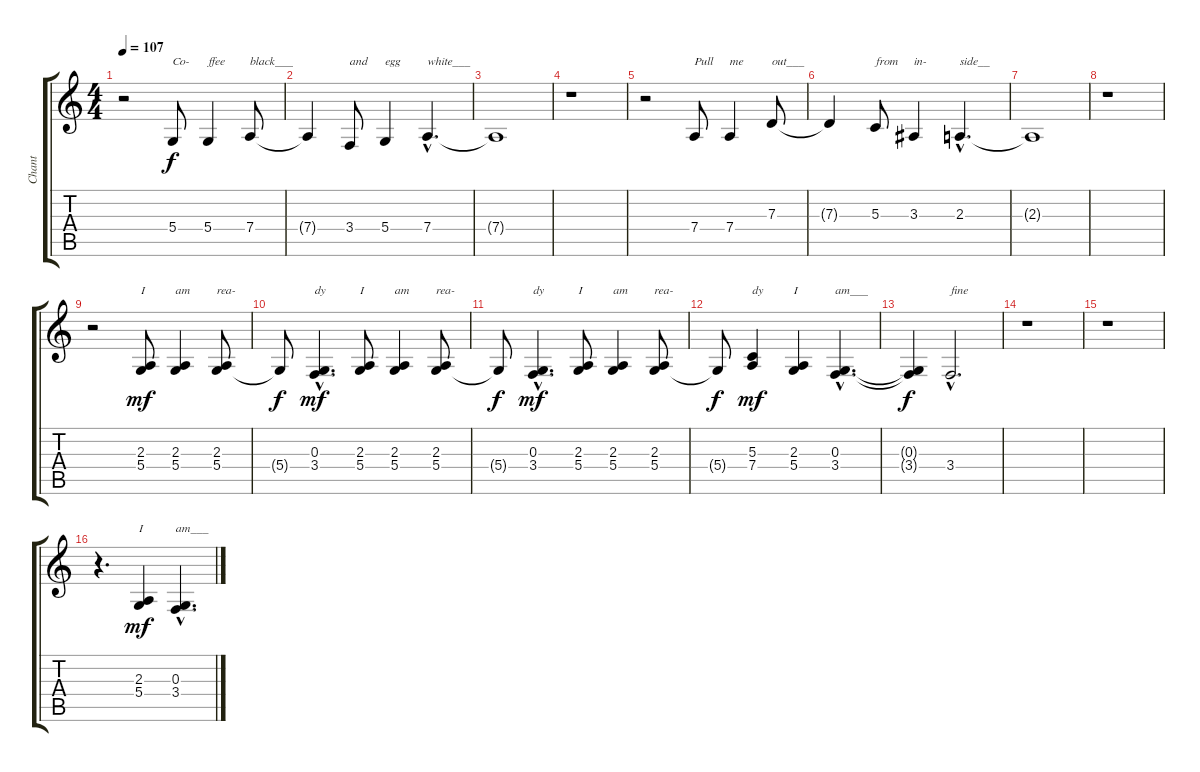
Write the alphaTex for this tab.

\track ("Chant" "Chant") {instrument sopranosax}
\staff {score tabs}
\tuning (E4 B3 G3 D3 A2 E2) {hide}
\ts (4 4)
\tempo 107
\clef g2
\ks c
r.2{dy f} 5.4.8{txt "Co-"} 5.4.4{txt "ffee"} 7.4.8{txt "black___"} |
7.4{t}.4 3.4.8{txt "and"} 5.4.4{txt "egg"} 7.4{hac}.4{d txt "white___"} |
7.4{t}.1 |
r.1 |
r.2 7.4.8{txt "Pull"} 7.4.4{txt "me"} 7.3.8{txt "out___"} |
7.3{t}.4 5.3.8{txt "from"} 3.3.4{txt "in-"} 2.3{hac}.4{d txt "side__"} |
2.3{t}.1 |
r.1 |
r.2 (2.3 5.4).8{txt "I" dy mf} (2.3 5.4).4{txt "am"} (2.3 5.4).8{txt "rea-"} |
5.4{t}.8{dy f} (0.3{hac} 3.4{hac}).4{d txt "dy" dy mf} (2.3 5.4).8{txt "I"} (2.3 5.4).4{txt "am"} (2.3 5.4).8{txt "rea-"} |
5.4{t}.8{dy f} (0.3{hac} 3.4{hac}).4{d txt "dy" dy mf} (2.3 5.4).8{txt "I"} (2.3 5.4).4{txt "am"} (2.3 5.4).8{txt "rea-"} |
5.4{t}.8{dy f} (5.3 7.4).4{txt "dy" dy mf} (2.3 5.4).4{txt "I"} (0.3{hac} 3.4{hac}).4{d txt "am___"} |
(0.3{t} 3.4{t}).4{dy f} 3.4{hac}.2{d txt "fine"} |
r.1 |
r.1 |
r.4{d} (2.3 5.4).4{txt "I" dy mf} (0.3{hac} 3.4{hac}).4{d txt "am___"}
